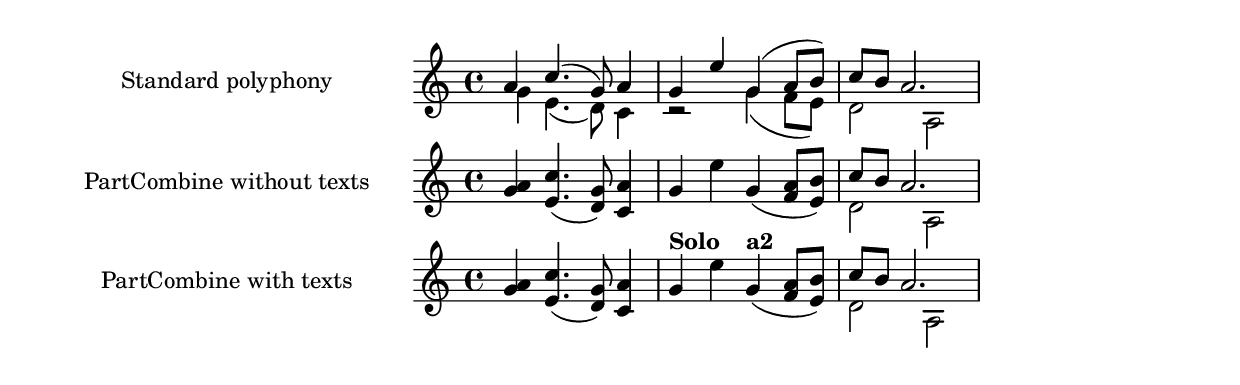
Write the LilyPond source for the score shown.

%% Do not edit this file; it is auto-generated from LSR http://lsr.dsi.unimi.it
%% This file is in the public domain.
\version "2.12.0"

\header {
  lsrtags = "simultaneous-notes, text"

  texidoces = "
La herramienta de combinación de partes ( instrucción
@code{\\partcombine}) permite la combinación de varias partes
diferentes sobre el mismo pentagrama.  Las indicaciones textuales
tales como \"solo\" o \"a2\" se añaden de forma predeterminada;
para quitarlas, sencillamente establezca la propiedad
@code{printPartCombineTexts} al valor \"falso\".  Para partituras
vocales (como himnos), no hay necesidad de añadir los textos
\"solo\" o \"a2\", por lo que se deben desactivar.  Sin embargo,
podría ser mejor no usarlo si hay solos, porque éstos no se
indicarán.  En tales casos podría ser preferible la notación
polifónica estándar.

Este fragmento de código presenta las tres formas en que se pueden
imprimir dos partes sobre un solo pentagrama: polifonía estándar,
@code{\\partcombine} sin textos, y @code{\\partcombine} con
textos.

"
  doctitlees = "Combinar dos partes sobre el mismo pentagrama"

%% Translation of GIT committish :<0364058d18eb91836302a567c18289209d6e9706> 
  texidocde = "
Die Funktion, die Stimmen kombiniert (also der @code{\\partcombine}-Befehl)
ermöglicht die Kombination unterschiedlicher Stimmen auf einem
System.  Textanweisungen wie \"solo\" or \"a2\" werden automatisch
hinzugefügt.  Wenn man sie entfernen will, muss man die Eigenschaft
@code{printPartCombineTexts} auf flasch setzen.  Für Klavierauszüge
muss natürlich kein \"solo\"/\"a2\" usw. hinzugefügt werdne, man
sollte sie also ausschalten.  Wenn aber Solo-Stellen in einem
Klavierauszug oder einer Chorpartitur angezeigt werden, ist es besser,
normale Polyphonie zu verwenden, weil so die Solostellen angezeigt
werden, auch wenn der Text des Stimmenkombinierers ausgeschaltet ist.

Der Schnipsel zeigt drei Möglichkeiten, Stimmen auf einem System zu
kombinieren: Standardpolyphonie, @code{\\partcombine} ohne Text und
@code{\\partcombine} mit Text.

"
  doctitlede = "Zwei Stimmen auf einem System kombinieren"

  texidoc = "
The part combiner tool ( @code{\\partcombine} command ) allows the
combination of several different parts on the same staff.  Text
directions such as \"solo\" or \"a2\" are added by default; to remove
them, simply set the property @code{printPartCombineTexts} to
\"false\". For vocal scores (hymns), there is no need to add
\"solo\"/\"a2\" texts, so they should be switched off.  However, it
might be better not to use it if there are any solos, as they won't be
indicated.  In such cases, standard polyphonic notation may be
preferable.

This snippet presents the three ways two parts can be printed on a same
staff: standard polyphony, @code{\\partcombine} without texts, and
@code{\\partcombine} with texts.




"
  doctitle = "Combining two parts on the same staff"
} % begin verbatim

musicUp = \relative c'' {
  \time 4/4
  a4 c4.( g8) a4 |
  g4 e' g,( a8 b) |
  c b a2.
}

musicDown = \relative c'' {
  g4 e4.( d8) c4 |
  r2 g'4( f8 e) |
  d2 \stemDown a
}

\score {
  <<
    <<
    \new Staff {
      \set Staff.instrumentName = "Standard polyphony  "
      << \musicUp \\ \musicDown >>
    }
    \new Staff \with { printPartCombineTexts = ##f } {
      \set Staff.instrumentName = "PartCombine without texts  "
      \partcombine \musicUp \musicDown
    }
    \new Staff {
      \set Staff.instrumentName = "PartCombine with texts  "
      \partcombine \musicUp \musicDown
    }
    >>
  >>
  \layout {
    indent = 6.0\cm
    \context {
      \Score
      \override SystemStartBar #'collapse-height = #30
    }
  }
}
